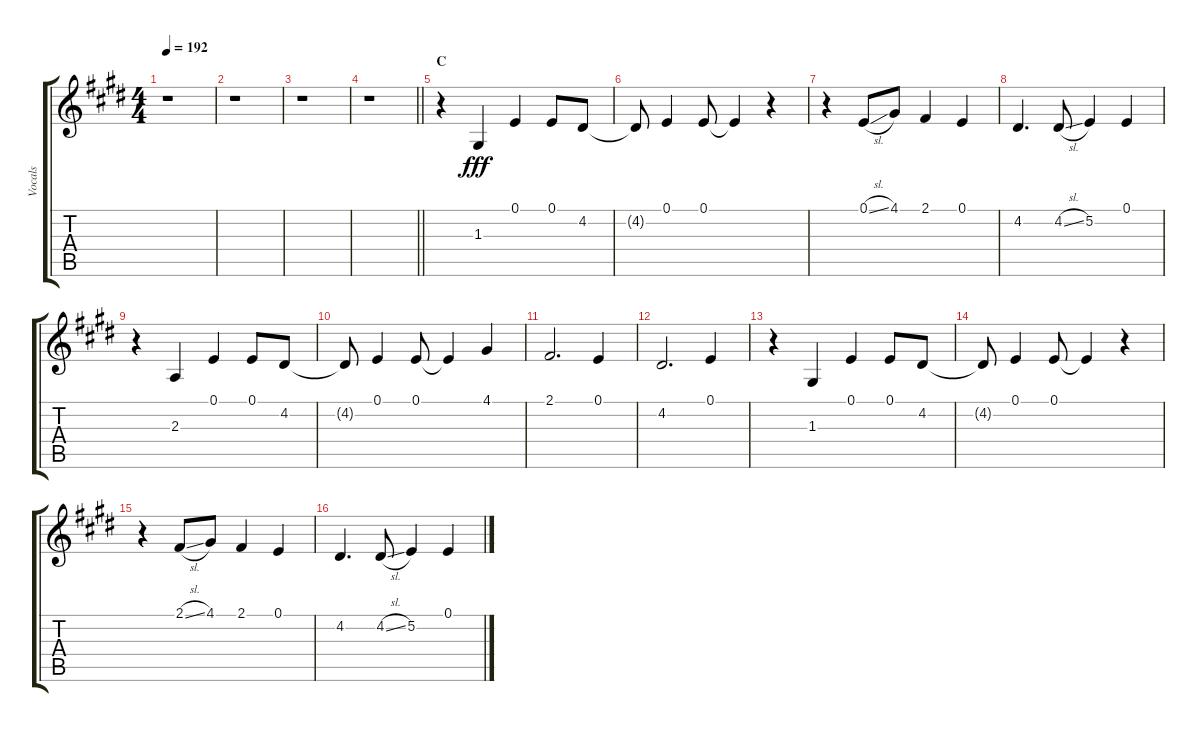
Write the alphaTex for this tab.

\track ("Vocals" "Vocals") {instrument voiceoohs}
\staff {score tabs}
\tuning (E4 B3 G3 D3 A2 E2) {hide}
\ts (4 4)
\tempo 192
\clef g2
\ks e
r.1{dy fff} |
r.1 |
r.1 |
\barLineRight lightlight
r.1 |
\section ("" "C")
r.4 1.3.4 0.1.4 0.1.8 4.2.8 |
4.2{t}.8 0.1.4 0.1.8 0.1{t}.4 r.4 |
r.4 0.1{sl}.8 4.1.8 2.1.4 0.1.4 |
4.2.4{d} 4.2{sl}.8 5.2.4 0.1.4 |
r.4 2.3.4 0.1.4 0.1.8 4.2.8 |
4.2{t}.8 0.1.4 0.1.8 0.1{t}.4 4.1.4 |
2.1.2{d} 0.1.4 |
4.2.2{d} 0.1.4 |
r.4 1.3.4 0.1.4 0.1.8 4.2.8 |
4.2{t}.8 0.1.4 0.1.8 0.1{t}.4 r.4 |
r.4 2.1{sl}.8 4.1.8 2.1.4 0.1.4 |
4.2.4{d} 4.2{sl}.8 5.2.4 0.1.4
